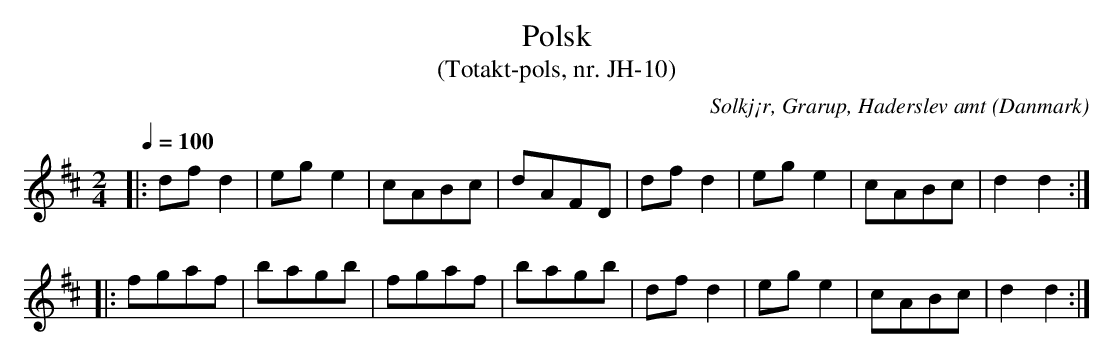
X:1
T:Polsk
T:(Totakt-pols, nr. JH-10)
O:Solkj¡r, Grarup, Haderslev amt (Danmark)
M:2/4
L:1/8
Q:1/4=100
K:D
|: df d2 | eg e2 | cABc | dAFD | df d2 | eg e2 | cABc | d2 d2 :|
|: fgaf | bagb | fgaf | bagb | df d2 | eg e2 | cABc | d2 d2 :|
